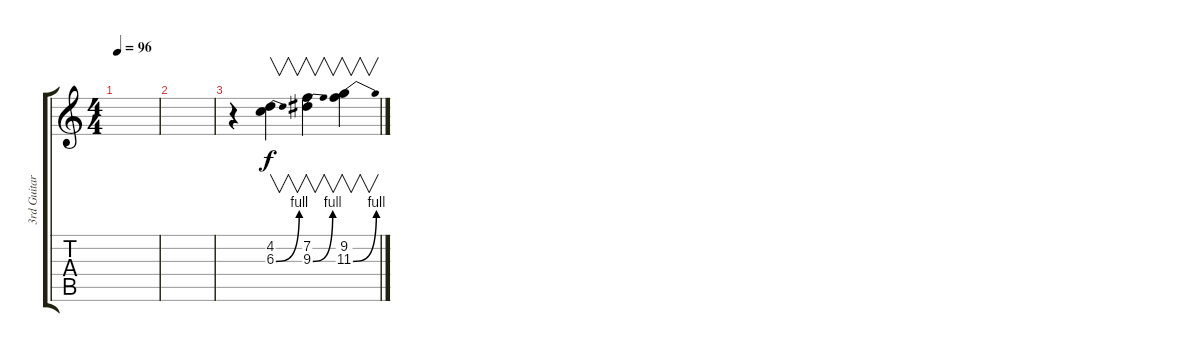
\track ("3rd Guitar" "3rd Guitar") {instrument overdrivenguitar}
\staff {score tabs}
\tuning (Eb4 Bb3 Gb3 Db3 Ab2 Eb2) {hide}
\ts (4 4)
\tempo 96
\clef g2
\ks c
|
|
r.4 (4.2 6.3{be (bend 0 0 60 4)}).4{v} (7.2 9.3{be (bend 0 0 60 4)}).4{v} (9.2 11.3{be (bend 0 0 60 4)}).4{v}
